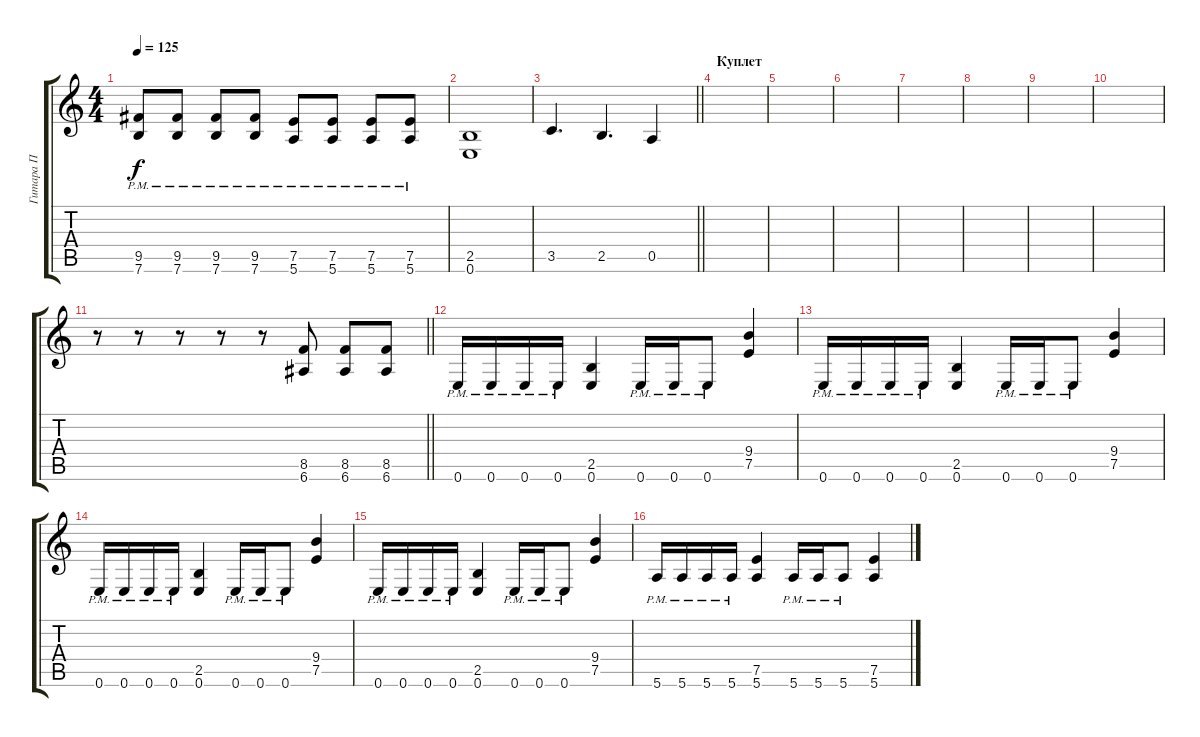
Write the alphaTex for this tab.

\track ("Гитара П" "Гитара П") {instrument overdrivenguitar}
\staff {score tabs}
\tuning (E4 B3 G3 D3 A2 E2) {hide}
\ts (4 4)
\tempo 125
\clef g2
\ks c
(9.5{pm} 7.6{pm}).8{dy f} (9.5{pm} 7.6{pm}).8 (9.5{pm} 7.6{pm}).8 (9.5{pm} 7.6{pm}).8 (7.5{pm} 5.6{pm}).8 (7.5{pm} 5.6{pm}).8 (7.5{pm} 5.6{pm}).8 (7.5{pm} 5.6{pm}).8 |
(2.5 0.6).1 |
\barLineRight lightlight
3.5.4{d} 2.5.4{d} 0.5.4 |
\section ("" "Куплет")
|
|
|
|
|
|
|
\barLineRight lightlight
r.8 r.8 r.8 r.8 r.8 (8.5 6.6).8 (8.5 6.6).8 (8.5 6.6).8 |
\section ("" " ")
0.6{pm}.16 0.6{pm}.16 0.6{pm}.16 0.6{pm}.16 (2.5 0.6).4 0.6{pm}.16 0.6{pm}.16 0.6{pm}.8 (9.4 7.5).4 |
0.6{pm}.16 0.6{pm}.16 0.6{pm}.16 0.6{pm}.16 (2.5 0.6).4 0.6{pm}.16 0.6{pm}.16 0.6{pm}.8 (9.4 7.5).4 |
0.6{pm}.16 0.6{pm}.16 0.6{pm}.16 0.6{pm}.16 (2.5 0.6).4 0.6{pm}.16 0.6{pm}.16 0.6{pm}.8 (9.4 7.5).4 |
0.6{pm}.16 0.6{pm}.16 0.6{pm}.16 0.6{pm}.16 (2.5 0.6).4 0.6{pm}.16 0.6{pm}.16 0.6{pm}.8 (9.4 7.5).4 |
5.6{pm}.16 5.6{pm}.16 5.6{pm}.16 5.6{pm}.16 (7.5 5.6).4 5.6{pm}.16 5.6{pm}.16 5.6{pm}.8 (7.5 5.6).4
